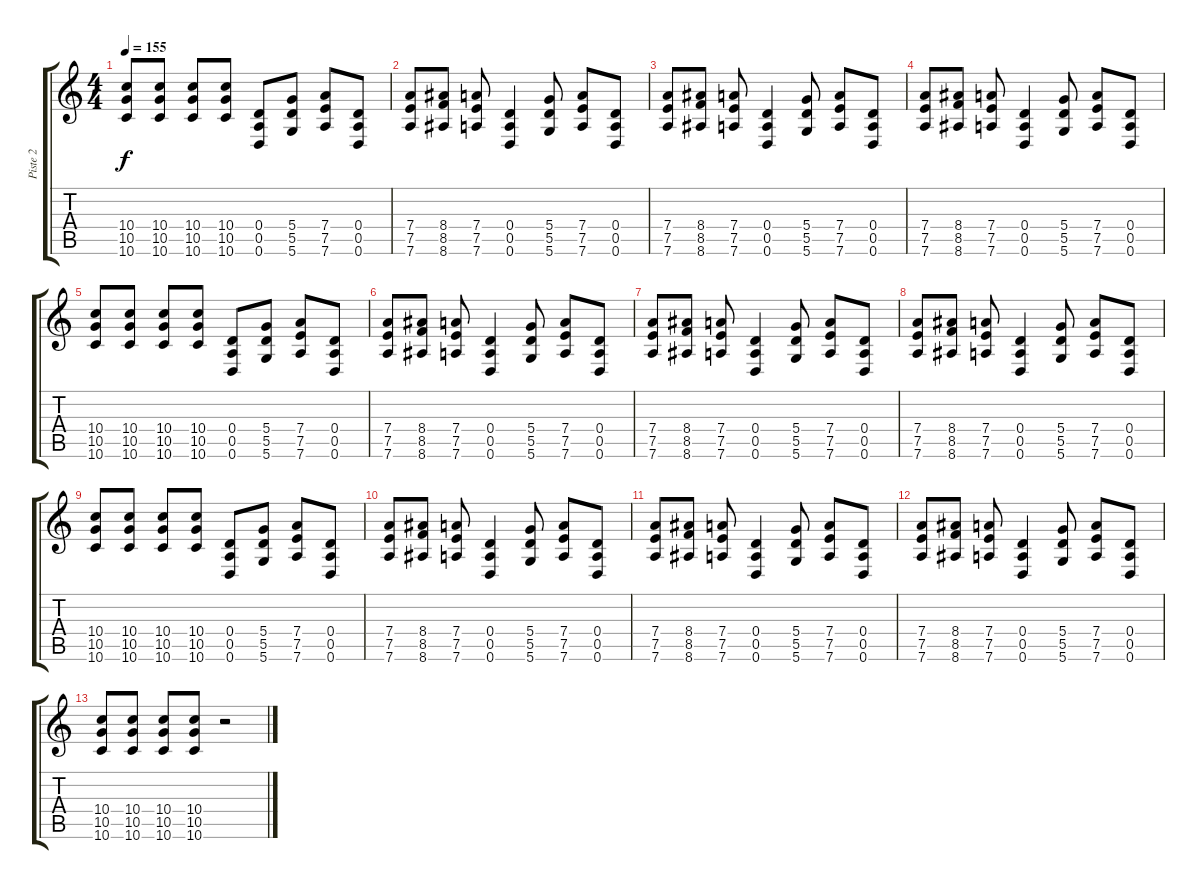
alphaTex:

\track ("Piste 2" "Piste 2") {instrument distortionguitar}
\staff {score tabs}
\tuning (E4 B3 G3 D3 A2 D2) {hide}
\ts (4 4)
\tempo 155
\clef g2
\ks c
(10.4 10.5 10.6).8{dy f} (10.4 10.5 10.6).8 (10.4 10.5 10.6).8 (10.4 10.5 10.6).8 (0.4 0.5 0.6).8 (5.4 5.5 5.6).8 (7.4 7.5 7.6).8 (0.4 0.5 0.6).8 |
(7.4 7.5 7.6).8 (8.4 8.5 8.6).8 (7.4 7.5 7.6).8 (0.4 0.5 0.6).4 (5.4 5.5 5.6).8 (7.4 7.5 7.6).8 (0.4 0.5 0.6).8 |
(7.4 7.5 7.6).8 (8.4 8.5 8.6).8 (7.4 7.5 7.6).8 (0.4 0.5 0.6).4 (5.4 5.5 5.6).8 (7.4 7.5 7.6).8 (0.4 0.5 0.6).8 |
(7.4 7.5 7.6).8 (8.4 8.5 8.6).8 (7.4 7.5 7.6).8 (0.4 0.5 0.6).4 (5.4 5.5 5.6).8 (7.4 7.5 7.6).8 (0.4 0.5 0.6).8 |
(10.4 10.5 10.6).8 (10.4 10.5 10.6).8 (10.4 10.5 10.6).8 (10.4 10.5 10.6).8 (0.4 0.5 0.6).8 (5.4 5.5 5.6).8 (7.4 7.5 7.6).8 (0.4 0.5 0.6).8 |
(7.4 7.5 7.6).8 (8.4 8.5 8.6).8 (7.4 7.5 7.6).8 (0.4 0.5 0.6).4 (5.4 5.5 5.6).8 (7.4 7.5 7.6).8 (0.4 0.5 0.6).8 |
(7.4 7.5 7.6).8 (8.4 8.5 8.6).8 (7.4 7.5 7.6).8 (0.4 0.5 0.6).4 (5.4 5.5 5.6).8 (7.4 7.5 7.6).8 (0.4 0.5 0.6).8 |
(7.4 7.5 7.6).8 (8.4 8.5 8.6).8 (7.4 7.5 7.6).8 (0.4 0.5 0.6).4 (5.4 5.5 5.6).8 (7.4 7.5 7.6).8 (0.4 0.5 0.6).8 |
(10.4 10.5 10.6).8 (10.4 10.5 10.6).8 (10.4 10.5 10.6).8 (10.4 10.5 10.6).8 (0.4 0.5 0.6).8 (5.4 5.5 5.6).8 (7.4 7.5 7.6).8 (0.4 0.5 0.6).8 |
(7.4 7.5 7.6).8 (8.4 8.5 8.6).8 (7.4 7.5 7.6).8 (0.4 0.5 0.6).4 (5.4 5.5 5.6).8 (7.4 7.5 7.6).8 (0.4 0.5 0.6).8 |
(7.4 7.5 7.6).8 (8.4 8.5 8.6).8 (7.4 7.5 7.6).8 (0.4 0.5 0.6).4 (5.4 5.5 5.6).8 (7.4 7.5 7.6).8 (0.4 0.5 0.6).8 |
(7.4 7.5 7.6).8 (8.4 8.5 8.6).8 (7.4 7.5 7.6).8 (0.4 0.5 0.6).4 (5.4 5.5 5.6).8 (7.4 7.5 7.6).8 (0.4 0.5 0.6).8 |
(10.4 10.5 10.6).8 (10.4 10.5 10.6).8 (10.4 10.5 10.6).8 (10.4 10.5 10.6).8 r.2
